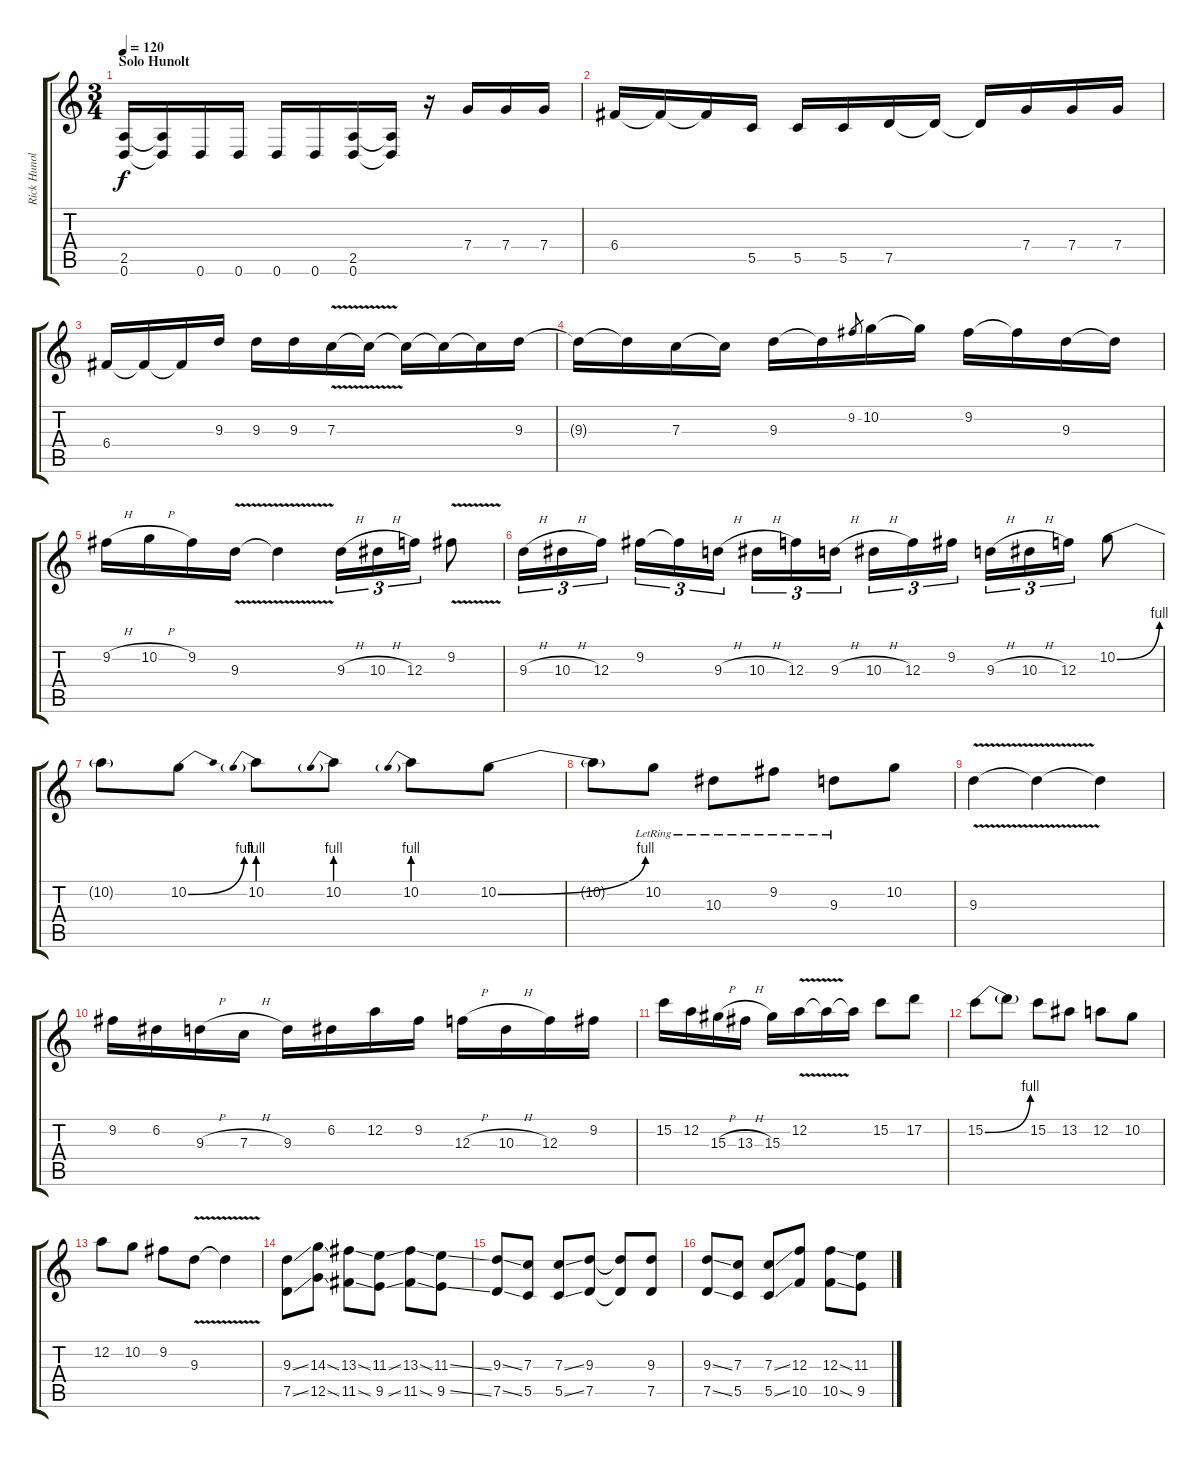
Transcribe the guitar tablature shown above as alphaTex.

\track ("Rick Hunolt" "Rick Hunol") {instrument distortionguitar}
\staff {score tabs}
\tuning (D4 A3 F3 C3 G2 D2) {hide}
\ts (3 4)
\section ("" "Solo Hunolt")
\tempo 120
\clef g2
\ks c
(2.5 0.6).16{dy f} (2.5{t} 0.6{t}).16 0.6.16 0.6.16 0.6.16 0.6.16 (2.5 0.6).16 (2.5{t} 0.6{t}).16 r.16 7.4.16{volume 16} 7.4.16 7.4.16 |
6.4.16{volume 16} 6.4{t}.16 6.4{t}.16 5.5.16 5.5.16 5.5.16 7.5.16 7.5{t}.16 7.5{t}.16 7.4.16 7.4.16 7.4.16 |
6.4.16{volume 16} 6.4{t}.16 6.4{t}.16 9.3.16 9.3.16 9.3.16 7.3{v}.16 7.3{t}.16 7.3{t}.16 7.3{t}.16 7.3{t}.16 9.3.16 |
9.3{t}.16{volume 16} 9.3{t}.16 7.3.16 7.3{t}.16 9.3.16 9.3{t}.16 9.2.8{gr} 10.2.16 10.2{t}.16 9.2.16 9.2{t}.16 9.3.16 9.3{t}.16 |
9.2{h}.16{volume 16} 10.2{h}.16 9.2.16 9.3{v}.16 9.3{t}.4 9.3{h}.16{tu (3 2)} 10.3{h}.16{tu (3 2)} 12.3.16{tu (3 2)} 9.2{v}.8 |
9.3{h}.16{tu (3 2) volume 16} 10.3{h}.16{tu (3 2)} 12.3.16{tu (3 2)} 9.2.16{tu (3 2)} 9.2{t}.16{tu (3 2)} 9.3{h}.16{tu (3 2)} 10.3{h}.16{tu (3 2)} 12.3.16{tu (3 2)} 9.3{h}.16{tu (3 2)} 10.3{h}.16{tu (3 2)} 12.3.16{tu (3 2)} 9.2.16{tu (3 2)} 9.3{h}.16{tu (3 2)} 10.3{h}.16{tu (3 2)} 12.3.16{tu (3 2)} 10.2{be (bend 0 0 60 4)}.8 |
10.2{t}.8{volume 16} 10.2{be (bend 0 0 60 4)}.8 10.2{be (prebend 0 4 60 4)}.8 10.2{be (prebend 0 4 60 4)}.8 10.2{be (prebend 0 4 60 4)}.8 10.2{be (bend 0 0 60 4)}.8 |
10.2{t}.8{volume 16} 10.2{lr}.8 10.3{lr}.8 9.2{lr}.8 9.3{lr}.8 10.2.8 |
9.3{v}.4{volume 16} 9.3{t}.4 9.3{t}.4 |
9.2.16{volume 16} 6.2.16 9.3{h}.16 7.3{h}.16 9.3.16 6.2.16 12.2.16 9.2.16 12.3{h}.16 10.3{h}.16 12.3.16 9.2.16 |
15.2.16{volume 16} 12.2.16 15.3{h}.16 13.3{h}.16 15.3.16 12.2{v}.16 12.2{t}.16 12.2{t}.16 15.2.8 17.2.8 |
15.2{be (bend 0 0 60 4)}.8{volume 16} 15.2{t}.8 15.2.8 13.2.8 12.2.8 10.2.8 |
12.2.8{volume 16} 10.2.8 9.2.8 9.3{v}.8 9.3{t}.4 |
(9.3{ss} 7.5{ss}).8{volume 16} (14.3{ss} 12.5{ss}).8 (13.3{ss} 11.5{ss}).8 (11.3{ss} 9.5{ss}).8 (13.3{ss} 11.5{ss}).8 (11.3{ss} 9.5{ss}).8 |
(9.3{ss} 7.5{ss}).8{volume 16} (7.3 5.5).8 (7.3{ss} 5.5{ss}).8 (9.3 7.5).8 (9.3{t} 7.5{t}).8 (9.3 7.5).8 |
(9.3{ss} 7.5{ss}).8{volume 16} (7.3 5.5).8 (7.3{ss} 5.5{ss}).8 (12.3 10.5).8 (12.3{ss} 10.5{ss}).8 (11.3 9.5).8
